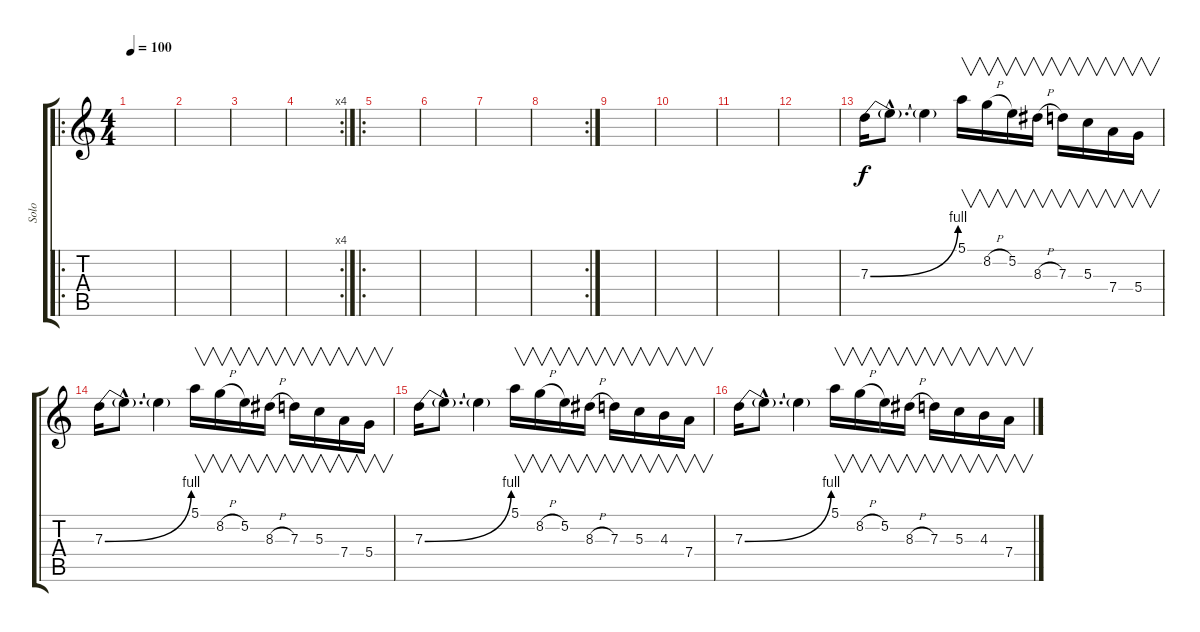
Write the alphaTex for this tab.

\track ("Solo" "Solo") {instrument distortionguitar}
\staff {score tabs}
\tuning (E4 B3 G3 D3 A2 E2) {hide}
\ro
\ts (4 4)
\tempo 100
\clef g2
\ks c
|
|
|
\rc 4
|
\ro
|
|
|
\rc 2
|
|
|
|
|
7.3{be (bend 0 0 60 4)}.16 7.3{hac t}.8{d} 7.3{t}.4 5.1.16{v} 8.2{h}.16{v} 5.2.16{v} 8.3{h}.16{v} 7.3.16{v} 5.3.16{v} 7.4.16{v} 5.4.16{v} |
7.3{be (bend 0 0 60 4)}.16 7.3{hac t}.8{d} 7.3{t}.4 5.1.16{v} 8.2{h}.16{v} 5.2.16{v} 8.3{h}.16{v} 7.3.16{v} 5.3.16{v} 7.4.16{v} 5.4.16{v} |
7.3{be (bend 0 0 60 4)}.16 7.3{hac t}.8{d} 7.3{t}.4 5.1.16{v} 8.2{h}.16{v} 5.2.16{v} 8.3{h}.16{v} 7.3.16{v} 5.3.16{v} 4.3.16{v} 7.4.16{v} |
7.3{be (bend 0 0 60 4)}.16 7.3{hac t}.8{d} 7.3{t}.4 5.1.16{v} 8.2{h}.16{v} 5.2.16{v} 8.3{h}.16{v} 7.3.16{v} 5.3.16{v} 4.3.16{v} 7.4.16{v}
